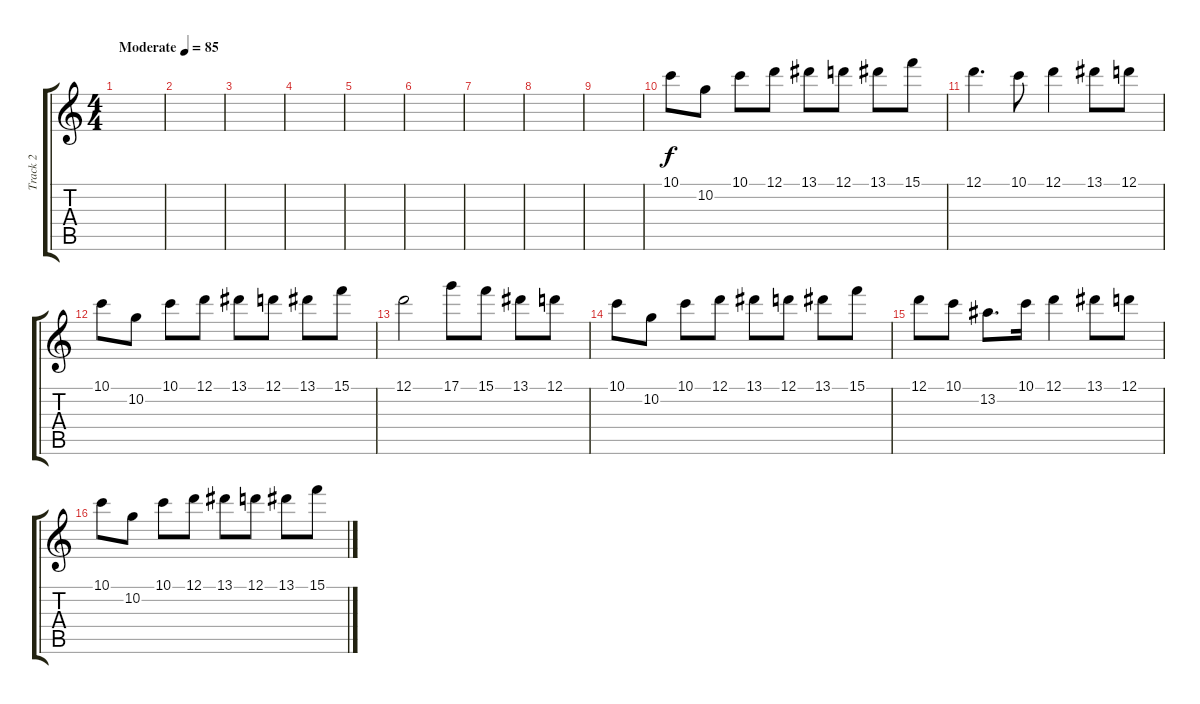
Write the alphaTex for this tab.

\track ("Track 2" "Track 2") {instrument acousticguitarsteel}
\staff {score tabs}
\tuning (D4 A3 F3 C3 G2 D2) {hide}
\ts (4 4)
\tempo (85 "Moderate")
\clef g2
\ks c
|
|
|
|
|
|
|
|
|
10.1.8 10.2.8 10.1.8 12.1.8 13.1.8 12.1.8 13.1.8 15.1.8 |
12.1.4{d} 10.1.8 12.1.4 13.1.8 12.1.8 |
10.1.8 10.2.8 10.1.8 12.1.8 13.1.8 12.1.8 13.1.8 15.1.8 |
12.1.2 17.1.8 15.1.8 13.1.8 12.1.8 |
10.1.8 10.2.8 10.1.8 12.1.8 13.1.8 12.1.8 13.1.8 15.1.8 |
12.1.8 10.1.8 13.2.8{d} 10.1.16 12.1.4 13.1.8 12.1.8 |
10.1.8 10.2.8 10.1.8 12.1.8 13.1.8 12.1.8 13.1.8 15.1.8
